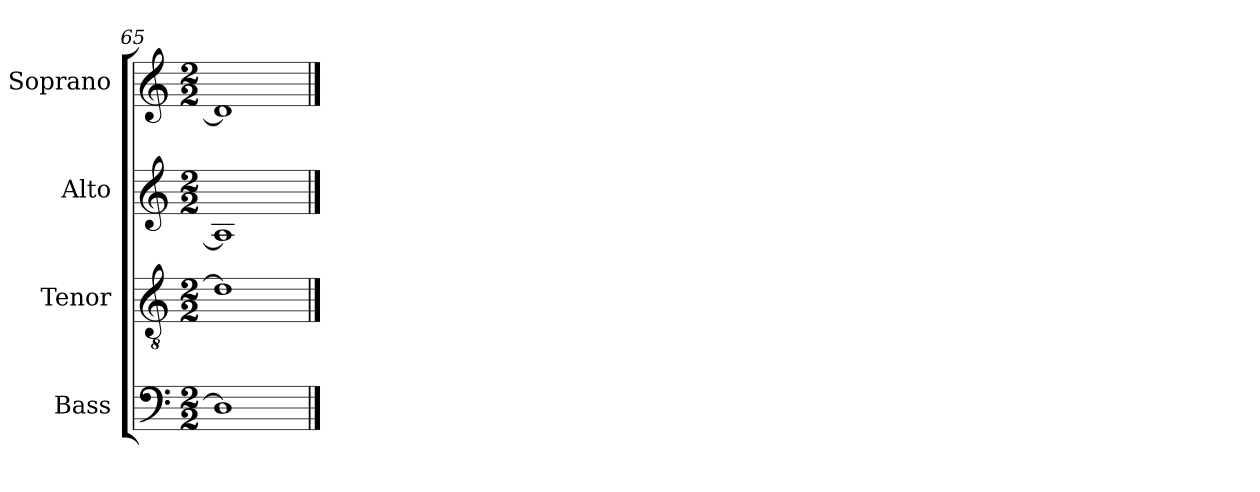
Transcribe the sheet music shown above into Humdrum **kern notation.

**kern	**kern	**kern	**kern
*part4	*part3	*part2	*part1
*staff4	*staff3	*staff2	*staff1
*I"Bass	*I"Tenor	*I"Alto	*I"Soprano
*I'B	*I'T	*I'A	*I'S
*clefF4	*clefGv2	*clefG2	*clefG2
*	*ITrd7c12	*	*
*k[]	*k[]	*k[]	*k[]
*C:	*C:	*C:	*C:
*M2/2	*M2/2	*M2/2	*M2/2
=65	=65	=65	=65
1D]	1D]	1A]	1d]
==	==	==	==
*-	*-	*-	*-
